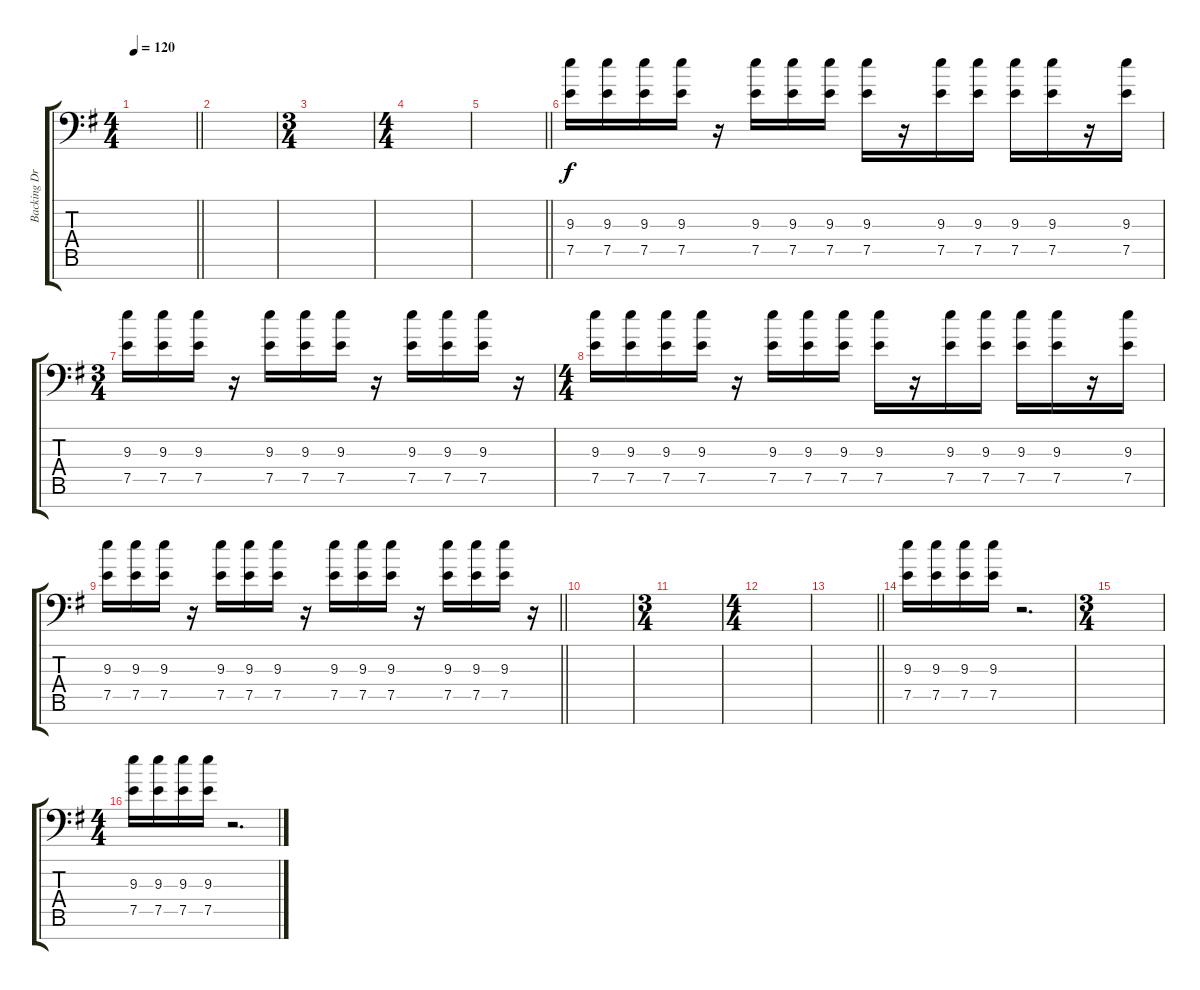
\track ("Backing Dropped A" "Backing Dr") {instrument distortionguitar}
\staff {score tabs}
\tuning (E4 B3 G3 D3 A2 E2 A1) {hide}
\ts (4 4)
\tempo 120
\clef f4
\barLineRight lightlight
\ks eminor
|
|
\ts (3 4)
|
\ts (4 4)
|
\barLineRight lightlight
|
(9.3 7.5).16{instrument distortionguitar} (9.3 7.5).16 (9.3 7.5).16 (9.3 7.5).16 r.16 (9.3 7.5).16 (9.3 7.5).16 (9.3 7.5).16 (9.3 7.5).16 r.16 (9.3 7.5).16 (9.3 7.5).16 (9.3 7.5).16 (9.3 7.5).16 r.16 (9.3 7.5).16 |
\ts (3 4)
(9.3 7.5).16 (9.3 7.5).16 (9.3 7.5).16 r.16 (9.3 7.5).16 (9.3 7.5).16 (9.3 7.5).16 r.16 (9.3 7.5).16 (9.3 7.5).16 (9.3 7.5).16 r.16 |
\ts (4 4)
(9.3 7.5).16 (9.3 7.5).16 (9.3 7.5).16 (9.3 7.5).16 r.16 (9.3 7.5).16 (9.3 7.5).16 (9.3 7.5).16 (9.3 7.5).16 r.16 (9.3 7.5).16 (9.3 7.5).16 (9.3 7.5).16 (9.3 7.5).16 r.16 (9.3 7.5).16 |
\barLineRight lightlight
(9.3 7.5).16 (9.3 7.5).16 (9.3 7.5).16 r.16 (9.3 7.5).16 (9.3 7.5).16 (9.3 7.5).16 r.16 (9.3 7.5).16 (9.3 7.5).16 (9.3 7.5).16 r.16 (9.3 7.5).16 (9.3 7.5).16 (9.3 7.5).16 r.16 |
\section ("" "")
|
\ts (3 4)
|
\ts (4 4)
|
\barLineRight lightlight
|
(9.3 7.5).16 (9.3 7.5).16 (9.3 7.5).16 (9.3 7.5).16 r.2{d} |
\ts (3 4)
|
\ts (4 4)
(9.3 7.5).16 (9.3 7.5).16 (9.3 7.5).16 (9.3 7.5).16 r.2{d}
